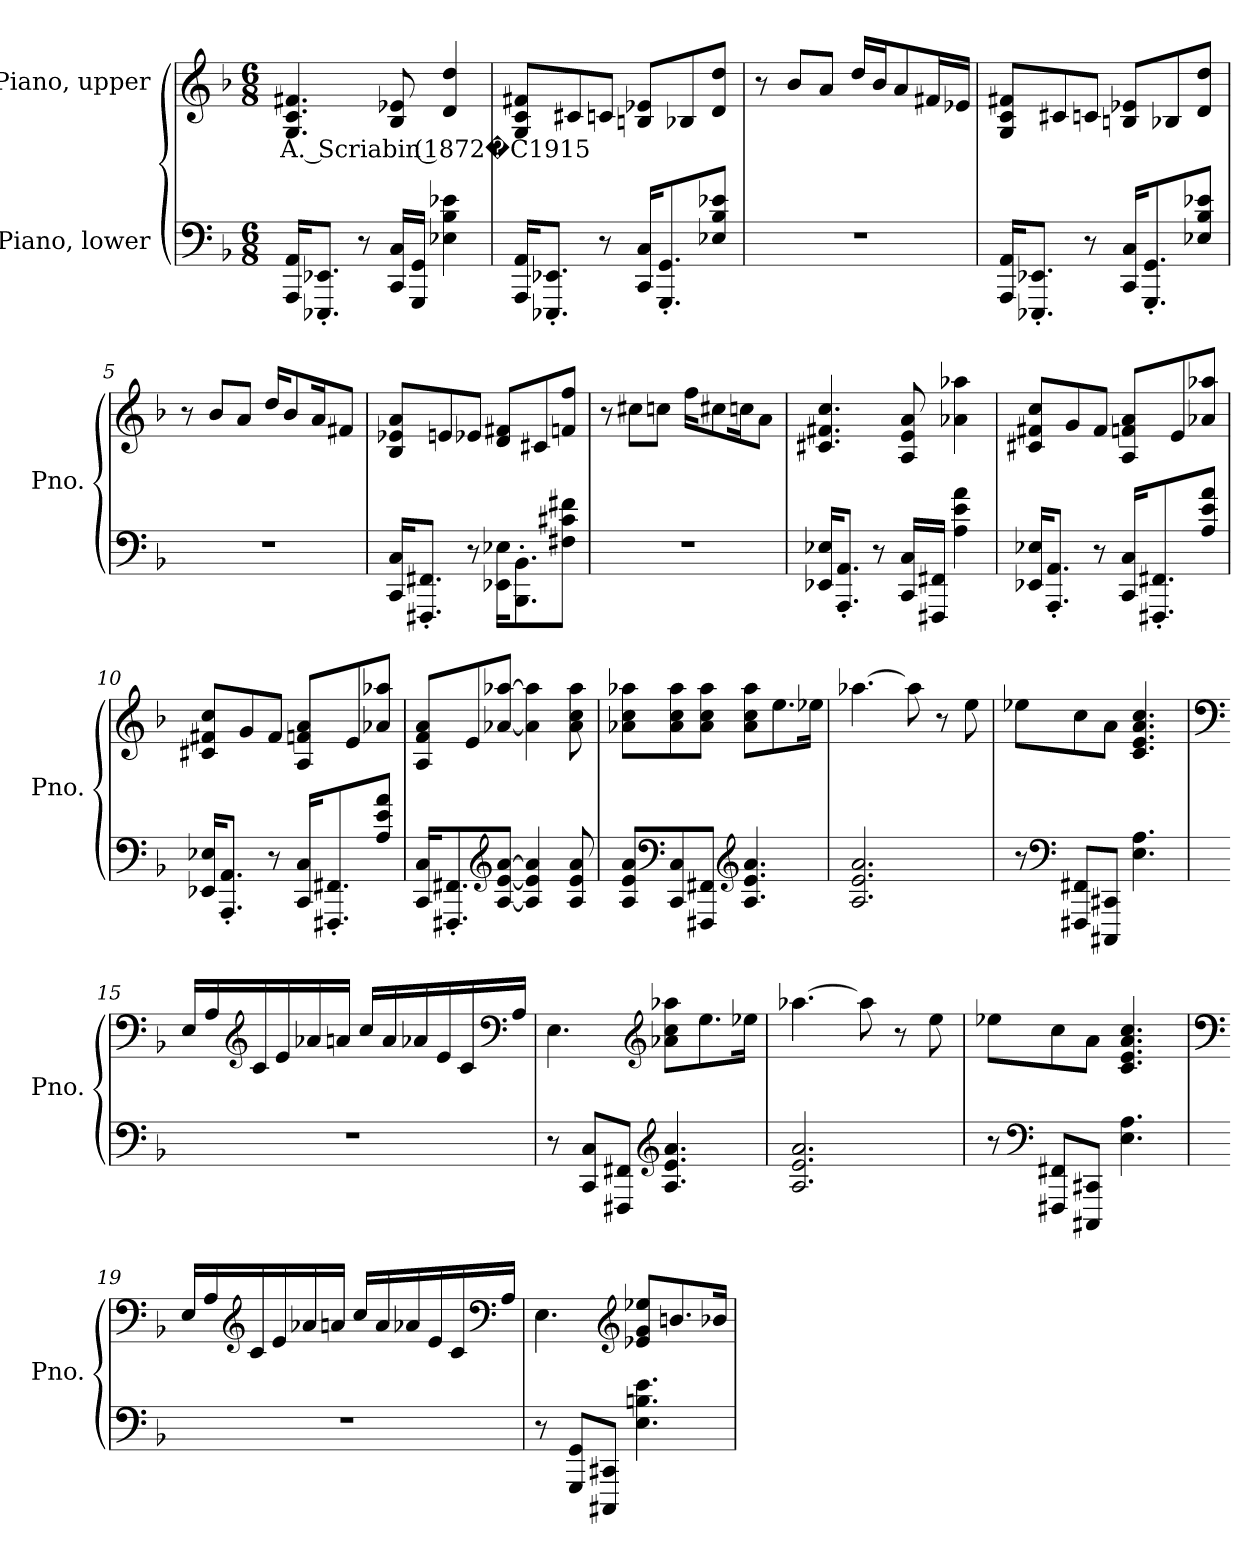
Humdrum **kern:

**kern	**kern	**text
*part2	*part1	*part1
*staff2	*staff1	*staff1
*I"Piano, lower	*I"Piano, upper	*
*I'Pno.	*I'Pno.	*
*clefF4	*clefG2	*
*k[b-]	*k[b-]	*
*M6/8	*M6/8	*
*MM126	*MM126	*
=1	=1	=1
!	!	!LO:LY:b
16AAA/ 16AA/KL	4.G/ 4.c/ 4.f#X/	A. Scriabin (1872�C1915
8.EEE-X/' 8.EE-X/'J	.	.
8r	.	.
16CC/ 16C/LL	8B-/ 8e-X/	.
16GGG/ 16GG/JJ	.	.
4E-X\ 4B-\ 4e-X\	4d/ 4dd/	.
=2	=2	=2
16AAA/ 16AA/KL	8G/ 8c/ 8f#X/L	.
8.EEE-X/' 8.EE-X/'J	.	.
.	8c#X/	.
8r	8cn/J	.
16CC/ 16C/KL	8Bn/ 8e-X/L	.
8.GGG/' 8.GG/'	.	.
.	8B-X/	.
8E-X/ 8B-/ 8e-X/J	8d/ 8dd/J	.
!!LO:LB:g=z
=3	=3	=3
2.r	8r	.
.	8b-/L	.
.	8a/J	.
.	16dd/LL	.
.	16b-/J	.
.	8a/	.
.	16f#X/L	.
.	16e-X/JJ	.
=4	=4	=4
16AAA/ 16AA/KL	8G/ 8c/ 8f#X/L	.
8.EEE-X/' 8.EE-X/'J	.	.
.	8c#X/	.
8r	8cn/J	.
16CC/ 16C/KL	8Bn/ 8e-X/L	.
8.GGG/' 8.GG/'	.	.
.	8B-X/	.
8E-X/ 8B-/ 8e-X/J	8d/ 8dd/J	.
=5	=5	=5
2.r	8r	.
.	8b-/L	.
.	8a/J	.
.	16dd/KL	.
.	8b-/	.
.	16a/K	.
.	8f#X/J	.
=6	=6	=6
16CC/ 16C/KL	8B-/ 8e-X/ 8a/L	.
8.FFF#X/' 8.FF#X/'J	.	.
.	8en/	.
8r	8e-X/J	.
16EE-X\ 16E-X\KL	8d/ 8f#X/L	.
8.BBB-\' 8.BB-\'	.	.
.	8c#X/	.
8F#X\ 8c#X\ 8f#X\J	8fn/ 8ff/J	.
!!LO:LB:g=z
=7	=7	=7
2.r	8r	.
.	8cc#X\L	.
.	8ccn\J	.
.	16ff\KL	.
.	8cc#X\	.
.	16ccn\K	.
.	8a\J	.
=8	=8	=8
16EE-X/ 16E-X/KL	4.c#X/ 4.f#X/ 4.cc/	.
8.AAA/' 8.AA/'J	.	.
8r	.	.
16CC/ 16C/LL	8A/ 8e/ 8a/	.
16FFF#X/ 16FF#X/JJ	.	.
4A\ 4e\ 4a\	4a-X\ 4aa-X\	.
=9	=9	=9
16EE-X/ 16E-X/KL	8c#X/ 8f#X/ 8cc/L	.
8.AAA/' 8.AA/'J	.	.
.	8g/	.
8r	8f#/J	.
16CC/ 16C/KL	8A/ 8fn/ 8a/L	.
8.FFF#X/' 8.FF#X/'	.	.
.	8e/	.
8A/ 8e/ 8a/J	8a-X/ 8aa-X/J	.
=10	=10	=10
16EE-X/ 16E-X/KL	8c#X/ 8f#X/ 8cc/L	.
8.AAA/' 8.AA/'J	.	.
.	8g/	.
8r	8f#/J	.
16CC/ 16C/KL	8A/ 8fn/ 8a/L	.
8.FFF#X/' 8.FF#X/'	.	.
.	8e/	.
8A/ 8e/ 8a/J	8a-X/ 8aa-X/J	.
!!LO:LB:g=z
=11	=11	=11
16CC/ 16C/KL	8A/ 8f/ 8a/L	.
8.FFF#X/' 8.FF#X/'	.	.
.	8e/	.
*clefG2	*	*
[8A/ [8e/ [8a/J	[8a-X/ [8aa-X/J	.
4A/] 4e/] 4a/]	4a-\] 4aa-\]	.
8A/ 8e/ 8a/	8a-\ 8cc\ 8aa-\	.
=12	=12	=12
8A/ 8e/ 8a/L	8a-X\ 8cc\ 8aa-X\L	.
*clefF4	*	*
8CC/ 8C/	8a-\ 8cc\ 8aa-\	.
8FFF#X/ 8FF#X/J	8a-\ 8cc\ 8aa-\J	.
*clefG2	*	*
4.A/ 4.e/ 4.a/	8a-\ 8cc\ 8aa-\L	.
.	8.ee\	.
.	16ee-X\Jk	.
=13	=13	=13
2.A/ 2.e/ 2.a/	[4.aa-X\	.
.	8aa-\]	.
.	8r	.
.	8ee\	.
=14	=14	=14
8r	8ee-X\L	.
*clefF4	*	*
8FFF#X/ 8FF#X/L	8cc\	.
8CCC#X/ 8CC#X/J	8a\J	.
4.E\ 4.A\	4.c/ 4.e/ 4.a/ 4.cc/	.
!!LO:LB:g=z
=15	=15	=15
*	*clefF4	*
2.r	16E/LL	.
.	16A/	.
*	*clefG2	*
.	16c/	.
.	16e/	.
.	16a-X/	.
.	16an/JJ	.
.	16cc/LL	.
.	16a/	.
.	16a-X/	.
.	16e/	.
.	16c/	.
*	*clefF4	*
.	16A/JJ	.
=16	=16	=16
8r	4.E\	.
8CC/ 8C/L	.	.
8FFF#X/ 8FF#X/J	.	.
*clefG2	*clefG2	*
4.A/ 4.e/ 4.a/	8a-X\ 8cc\ 8aa-X\L	.
.	8.ee\	.
.	16ee-X\Jk	.
=17	=17	=17
2.A/ 2.e/ 2.a/	[4.aa-X\	.
.	8aa-\]	.
.	8r	.
.	8ee\	.
=18	=18	=18
8r	8ee-X\L	.
*clefF4	*	*
8FFF#X/ 8FF#X/L	8cc\	.
8CCC#X/ 8CC#X/J	8a\J	.
4.E\ 4.A\	4.c/ 4.e/ 4.a/ 4.cc/	.
!!LO:LB:g=z
=19	=19	=19
*	*clefF4	*
2.r	16E/LL	.
.	16A/	.
*	*clefG2	*
.	16c/	.
.	16e/	.
.	16a-X/	.
.	16an/JJ	.
.	16cc/LL	.
.	16a/	.
.	16a-X/	.
.	16e/	.
.	16c/	.
*	*clefF4	*
.	16A/JJ	.
=20	=20	=20
8r	4.E\	.
8GGG/ 8GG/L	.	.
8CCC#X/ 8CC#X/J	.	.
*	*clefG2	*
4.E\ 4.Bn\ 4.e\	8e-X/ 8g/ 8ee-X/L	.
.	8.bn/	.
.	16b-X/Jk	.
=	=	=
*-	*-	*-
